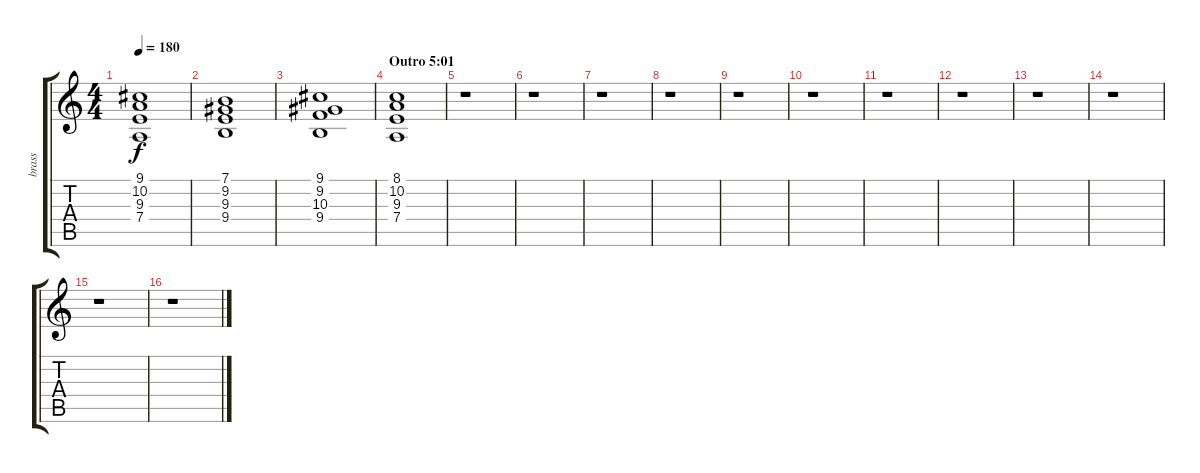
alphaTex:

\track ("brass" "brass") {instrument brasssection}
\staff {score tabs}
\tuning (E4 B3 G3 D3 A2 E2) {hide}
\ts (4 4)
\tempo 180
\clef g2
\ks c
(9.1 10.2 9.3 7.4).1{dy f} |
(7.1 9.2 9.3 9.4).1 |
(9.1 9.2 10.3 9.4).1 |
\section ("" "Outro 5:01")
(8.1 10.2 9.3 7.4).1{volume 8} |
r.1 |
r.1 |
r.1 |
r.1 |
r.1 |
r.1 |
r.1 |
r.1 |
r.1 |
r.1 |
r.1 |
r.1
